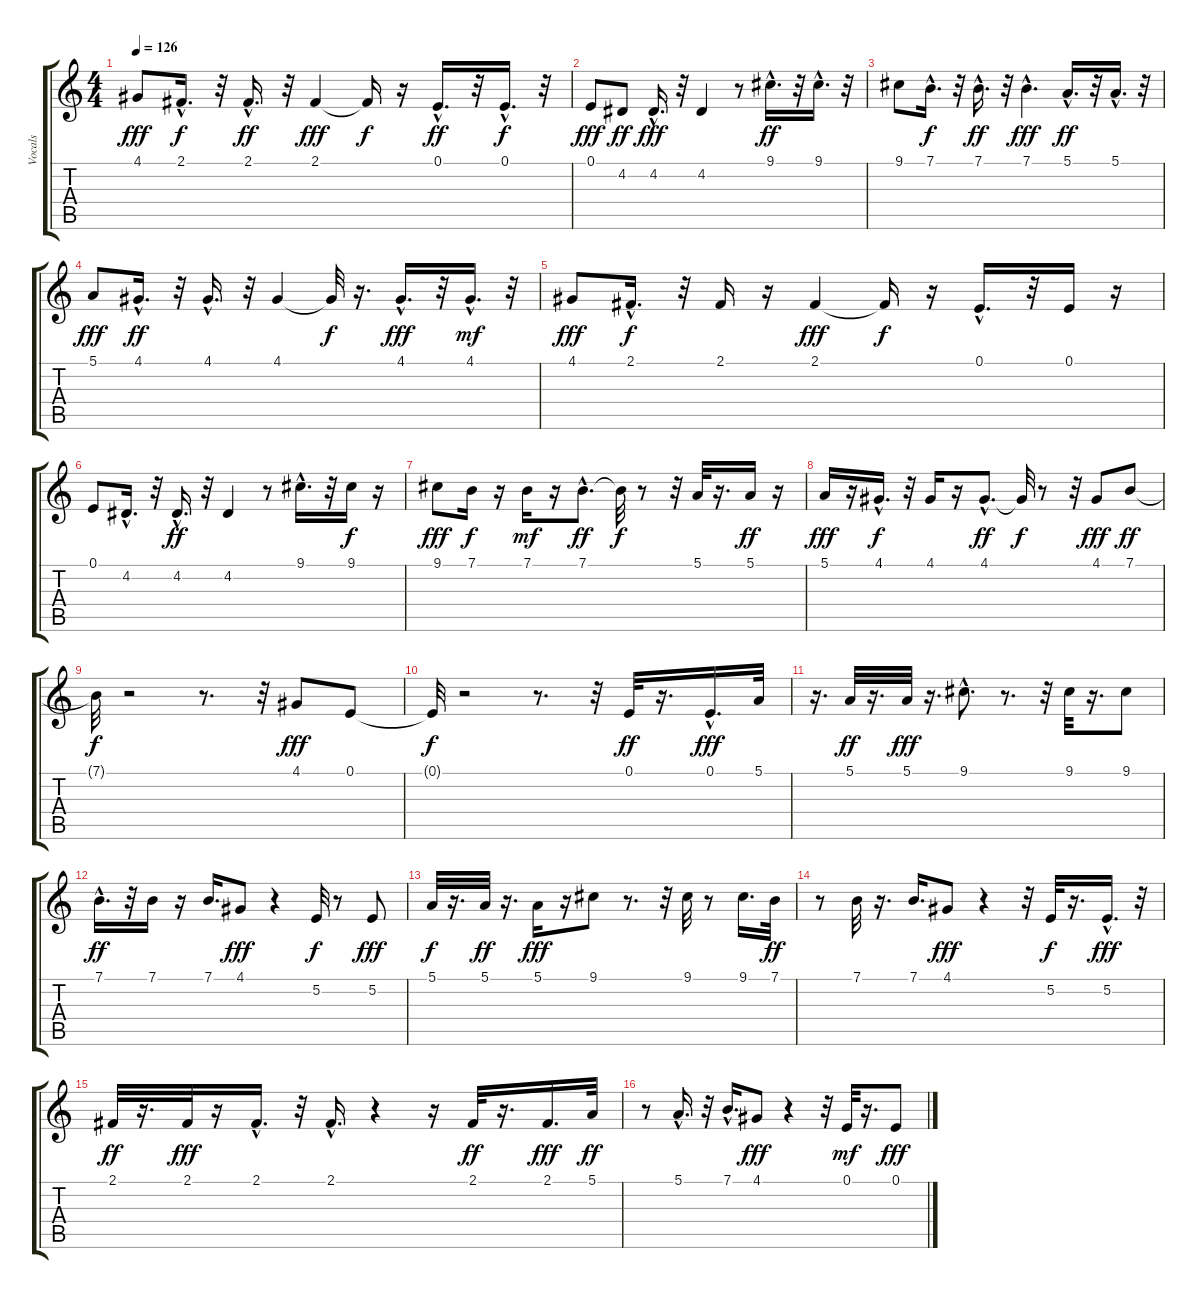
\track ("Vocals" "Vocals") {instrument englishhorn}
\staff {score tabs}
\tuning (E4 B3 G3 D3 A2 E2) {hide}
\ts (4 4)
\tempo 126
\clef g2
\ks c
4.1.8{dy fff} 2.1{hac}.16{d dy f} r.32 2.1{hac}.16{d dy ff} r.32 2.1.4{dy fff} 2.1{t}.16{dy f} r.16 0.1{hac}.16{d dy ff} r.32 0.1{hac}.16{d dy f} r.32 |
0.1.8{dy fff} 4.2.8{dy ff} 4.2{hac}.16{d dy fff} r.32 4.2.4 r.8 9.1{hac}.16{d dy ff} r.32 9.1{hac}.16{d} r.32 |
9.1.8 7.1{hac}.16{d dy f} r.32 7.1{hac}.16{d dy ff} r.32 7.1{hac}.4{d dy fff} 5.1{hac}.16{d dy ff} r.32 5.1{hac}.16{d} r.32 |
5.1.8{dy fff} 4.1{hac}.16{d dy ff} r.32 4.1{hac}.16{d} r.32 4.1.4 4.1{t}.32{dy f} r.16{d} 4.1{hac}.16{d dy fff} r.32 4.1{hac}.16{d dy mf} r.32 |
4.1.8{dy fff} 2.1{hac}.16{d dy f} r.32 2.1.16 r.16 2.1.4{dy fff} 2.1{t}.16{dy f} r.16 0.1{hac}.16{d} r.32 0.1.16 r.16 |
0.1.8 4.2{hac}.16{d} r.32 4.2{hac}.16{d dy ff} r.32 4.2.4 r.8 9.1{hac}.16{d} r.32 9.1.16{dy f} r.16 |
9.1.8{dy fff} 7.1.16{dy f} r.16 7.1.16{dy mf} r.16 7.1{hac}.8{d dy ff} 7.1{t}.32{dy f} r.8 r.32 5.1.32 r.16{d} 5.1.16{dy ff} r.16 |
5.1.16{dy fff} r.16 4.1{hac}.16{d dy f} r.32 4.1.16 r.16 4.1{hac}.8{d dy ff} 4.1{t}.32{dy f} r.8 r.32 4.1.8{dy fff} 7.1.8{dy ff} |
7.1{t}.32{dy f} r.2 r.8{d} r.32 4.1.8{dy fff} 0.1.8 |
0.1{t}.32{dy f} r.2 r.8{d} r.32 0.1.32{dy ff} r.16{d} 0.1{hac}.16{d dy fff} 5.1.32 |
r.16{d} 5.1.32{dy ff} r.16{d} 5.1.32{dy fff} r.16{d} 9.1{hac}.8{d} r.8{d} r.32 9.1.32 r.16{d} 9.1.8 |
7.1{hac}.16{d dy ff} r.32 7.1.16 r.16 7.1.16{d} 4.1.8{dy fff} r.4 5.2.32{dy f} r.8 5.2.8{dy fff} |
5.1.32{dy f} r.16{d} 5.1.32{dy ff} r.16{d} 5.1.16{dy fff} r.16 9.1.8 r.8{d} r.32 9.1.32 r.8 9.1.16{d} 7.1.32{dy ff} |
r.8 7.1.32 r.16{d} 7.1.16{d} 4.1.8{dy fff} r.4 r.32 5.2.32{dy f} r.16{d} 5.2{hac}.16{d dy fff} r.32 |
2.1.32{dy ff} r.16{d} 2.1.32{dy fff} r.16 2.1{hac}.16{d} r.32 2.1{hac}.16{d} r.4 r.16 2.1.32{dy ff} r.16{d} 2.1.16{d dy fff} 5.1.32{dy ff} |
r.8 5.1{hac}.16{d} r.32 7.1{hac}.16{d} 4.1.8{dy fff} r.4 r.32 0.1.32{dy mf} r.16{d} 0.1.8{dy fff}
